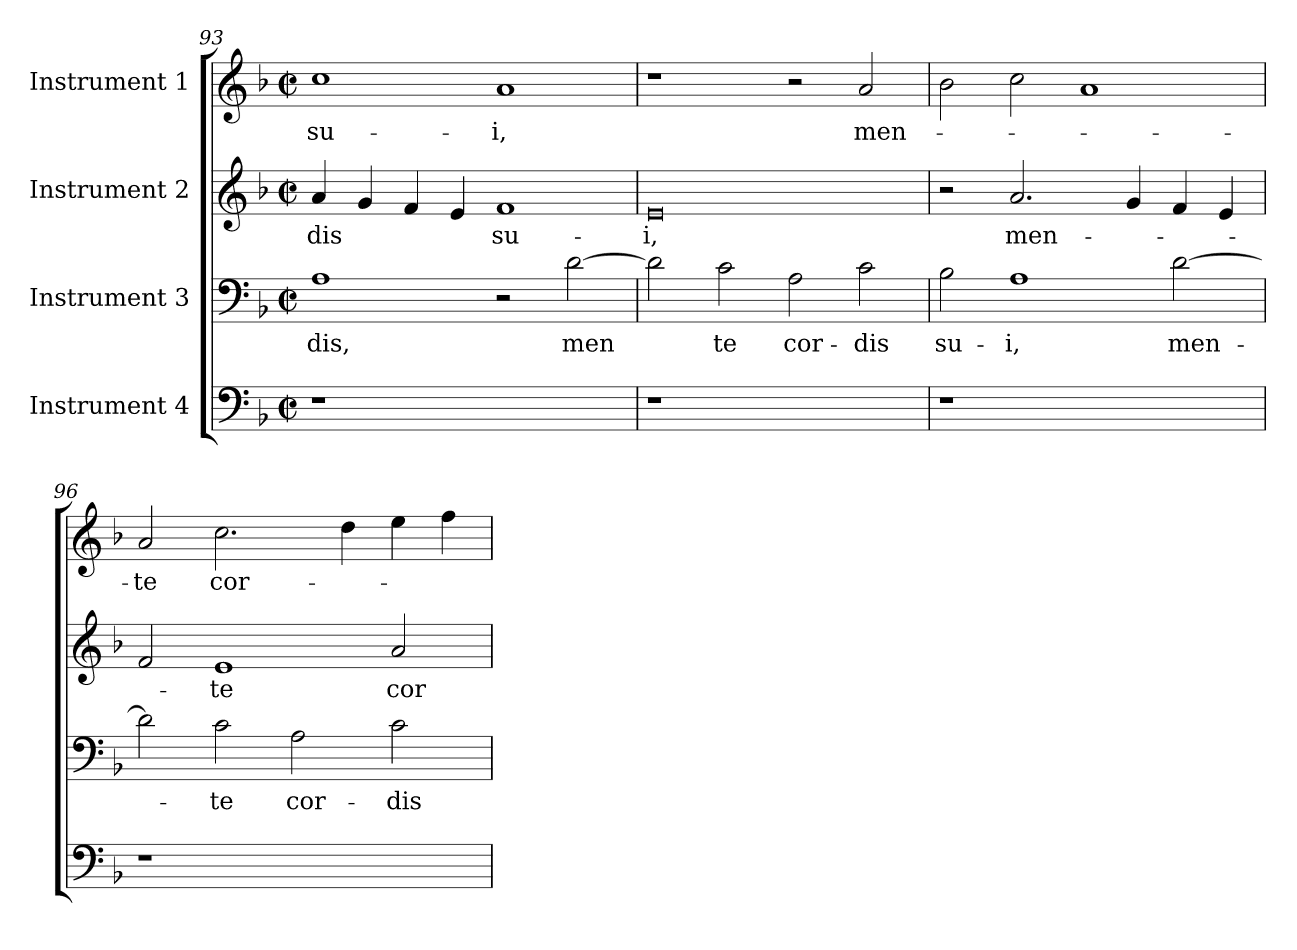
**kern	**kern	**text	**kern	**text	**kern	**text
*part4	*part3	*part3	*part2	*part2	*part1	*part1
*staff4	*staff3	*staff3	*staff2	*staff2	*staff1	*staff1
*I"Instrument 4	*I"Instrument 3	*	*I"Instrument 2	*	*I"Instrument 1	*
*clefF4	*clefF4	*	*clefG2	*	*clefG2	*
*k[b-]	*k[b-]	*	*k[b-]	*	*k[b-]	*
*F:	*F:	*	*F:	*	*F:	*
*M2/2	*M2/2	*	*M2/2	*	*M2/2	*
*met(c|)	*met(c|)	*	*met(c|)	*	*met(c|)	*
=93	=93	=93	=93	=93	=93	=93
!	!	!LO:LY:b:cj	!	!LO:LY:b:cj	!	!LO:LY:b:cj
1r	1A	dis,	4a/	-dis	1cc	su-
.	.	.	4g/	.	.	.
.	.	.	4f/	.	.	.
.	.	.	4e/	.	.	.
!	!	!	!	!LO:LY:b:cj	!	!LO:LY:b:cj
1ryy	2r	.	1f	su-	1a	-i,
!	!	!LO:LY:b	!	!	!	!
.	[<2d\	men	.	.	.	.
!!LO:LB:g=z
=94	=94	=94	=94	=94	=94	=94
!	!	!	!	!LO:LY:b:cj	!	!
1r	2d\]	.	0e	-i,	1r	.
!	!	!LO:LY:b:cj	!	!	!	!
.	2c\	te	.	.	.	.
!	!	!LO:LY:b:cj	!	!	!	!
1ryy	2A\	cor-	.	.	2r	.
!	!	!LO:LY:b:cj	!	!	!	!LO:LY:b
.	2c\	-dis	.	.	2a/	men-
=95	=95	=95	=95	=95	=95	=95
!	!	!LO:LY:b:cj	!	!	!	!
1r	2B-\	su-	2r	.	2b-\	.
!	!	!LO:LY:b:cj	!	!LO:LY:b	!	!
.	1A	-i,	2.a/	men-	2cc\	.
1ryy	.	.	.	.	1a	.
.	.	.	4g/	.	.	.
!	!	!LO:LY:b	!	!	!	!
.	[>2d\	men-	4f/	.	.	.
.	.	.	4e/	.	.	.
=96	=96	=96	=96	=96	=96	=96
!	!	!	!	!	!	!LO:LY:b:cj
1r	2d\]	.	2f/	.	2a/	-te
!	!	!LO:LY:b:cj	!	!LO:LY:b:cj	!	!LO:LY:b
.	2c\	-te	1e	-te	2.cc\	cor-
!	!	!LO:LY:b:cj	!	!	!	!
1ryy	2A\	cor-	.	.	.	.
.	.	.	.	.	4dd\	.
!	!	!LO:LY:b:cj	!	!LO:LY:b	!	!
.	2c\	-dis	2a/	cor-	4ee\	.
.	.	.	.	.	4ff\	.
=	=	=	=	=	=	=
*-	*-	*-	*-	*-	*-	*-
